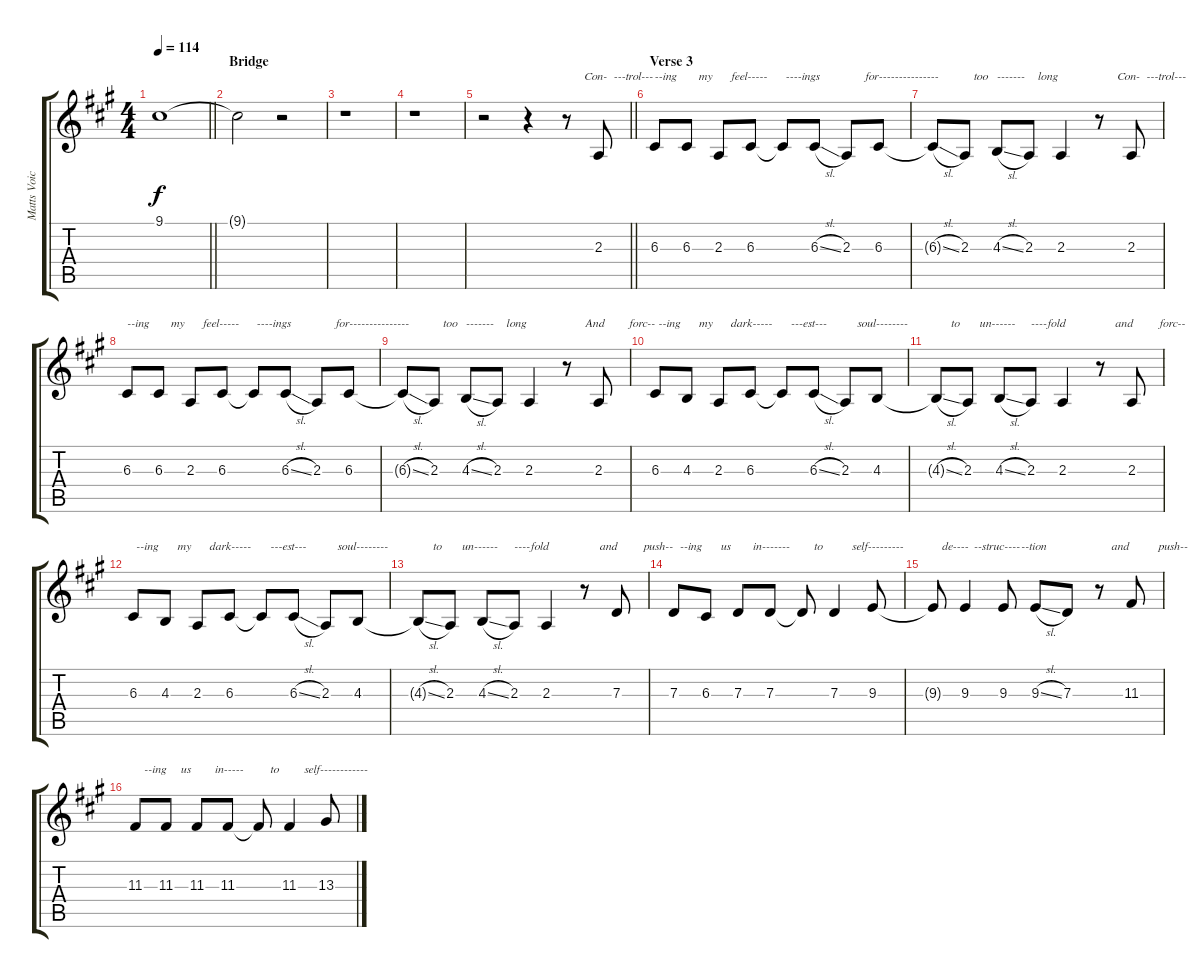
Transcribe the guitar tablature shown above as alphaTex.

\track ("Matts Voice" "Matts Voic") {instrument synthvoice}
\staff {score tabs}
\tuning (E4 B3 G3 D3 A2 E2) {hide}
\ts (4 4)
\tempo 114
\clef g2
\barLineRight lightlight
\ks f#minor
9.1{t}.1{dy f} |
\section ("" "Bridge")
9.1{t}.2 r.2 |
r.1 |
r.1 |
\barLineRight lightlight
r.2 r.4 r.8{txt "      Con-"} 2.3.8{txt "     ---trol---"} |
\section ("" "Verse 3")
6.3.8{txt "--ing"} 6.3.8{txt "    my"} 2.3.8{txt "    feel-----"} 6.3.8 6.3{t}.8{txt " ----ings"} 6.3{sl}.8 2.3.8{txt "      for---------------"} 6.3.8 |
6.3{sl t}.8 2.3.8{txt "   too"} 4.3{sl}.8{txt "-------"} 2.3.8{txt "   long"} 2.3.4 r.8{txt "      Con-"} 2.3.8{txt "     ---trol---"} |
6.3.8{txt "--ing"} 6.3.8{txt "    my"} 2.3.8{txt "    feel-----"} 6.3.8 6.3{t}.8{txt " ----ings"} 6.3{sl}.8 2.3.8{txt "      for---------------"} 6.3.8 |
6.3{sl t}.8 2.3.8{txt "   too"} 4.3{sl}.8{txt "-------"} 2.3.8{txt "   long"} 2.3.4 r.8{txt "      And"} 2.3.8{txt "          forc--"} |
6.3.8{txt " --ing"} 4.3.8{txt "    my"} 2.3.8{txt "    dark-----"} 6.3.8 6.3{t}.8{txt "   ---est---"} 6.3{sl}.8 2.3.8{txt "    soul--------"} 4.3.8 |
4.3{sl t}.8{txt "     to"} 2.3.8{txt "    un------"} 4.3{sl}.8 2.3.8{txt "----fold"} 2.3.4 r.8{txt "     and"} 2.3.8{txt "         forc--"} |
6.3.8{txt " --ing"} 4.3.8{txt "    my"} 2.3.8{txt "    dark-----"} 6.3.8 6.3{t}.8{txt "   ---est---"} 6.3{sl}.8 2.3.8{txt "    soul--------"} 4.3.8 |
4.3{sl t}.8{txt "     to"} 2.3.8{txt "    un------"} 4.3{sl}.8 2.3.8{txt "----fold"} 2.3.4 r.8{txt "     and"} 7.3.8{txt "         push--"} |
7.3.8{txt "  --ing"} 6.3.8{txt "     us"} 7.3.8{txt "     in-------"} 7.3.8 7.3{t}.8{txt "    to"} 7.3.4{txt "      self---------"} 9.3.8 |
9.3{t}.8{txt "   de----"} 9.3.4{txt "   --struc----"} 9.3.8{txt "      --tion"} 9.3{sl}.8 7.3.8 r.8{txt "    and"} 11.3.8{txt "         push--"} |
11.3.8{txt "   --ing"} 11.3.8{txt "     us"} 11.3.8{txt "      in-----"} 11.3.8 11.3{t}.8{txt "    to"} 11.3.4{txt "     self------------"} 13.3.8
